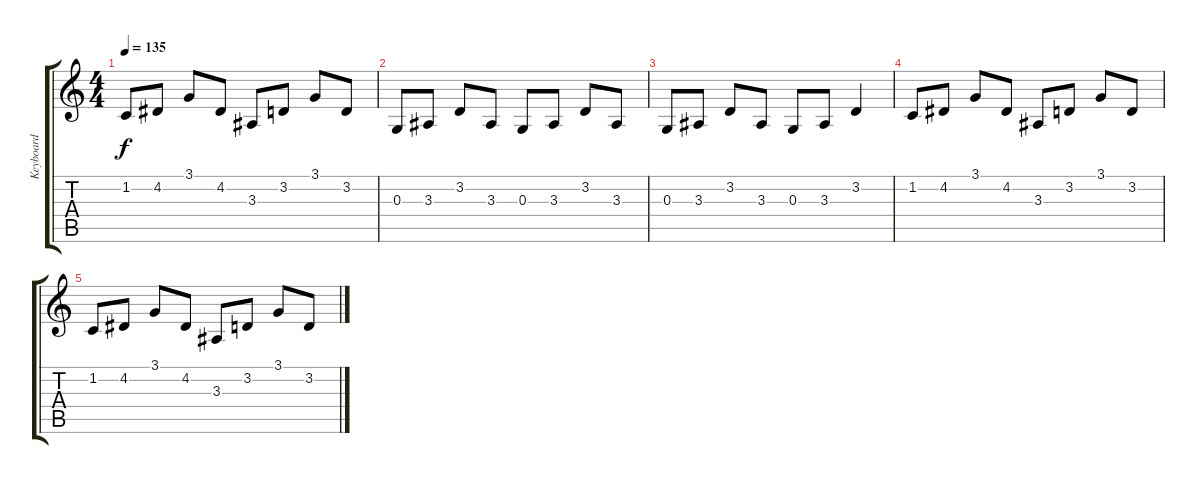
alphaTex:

\track ("Keyboard" "Keyboard") {instrument musicbox}
\staff {score tabs}
\tuning (E4 B3 G3 D3 A2 E2) {hide}
\ts (4 4)
\tempo 135
\clef g2
\ks c
1.2.8{dy f} 4.2.8 3.1.8 4.2.8 3.3.8 3.2.8 3.1.8 3.2.8 |
0.3.8 3.3.8 3.2.8 3.3.8 0.3.8 3.3.8 3.2.8 3.3.8 |
0.3.8 3.3.8 3.2.8 3.3.8 0.3.8 3.3.8 3.2.4 |
1.2.8 4.2.8 3.1.8 4.2.8 3.3.8 3.2.8 3.1.8 3.2.8 |
1.2.8 4.2.8 3.1.8 4.2.8 3.3.8 3.2.8 3.1.8 3.2.8
